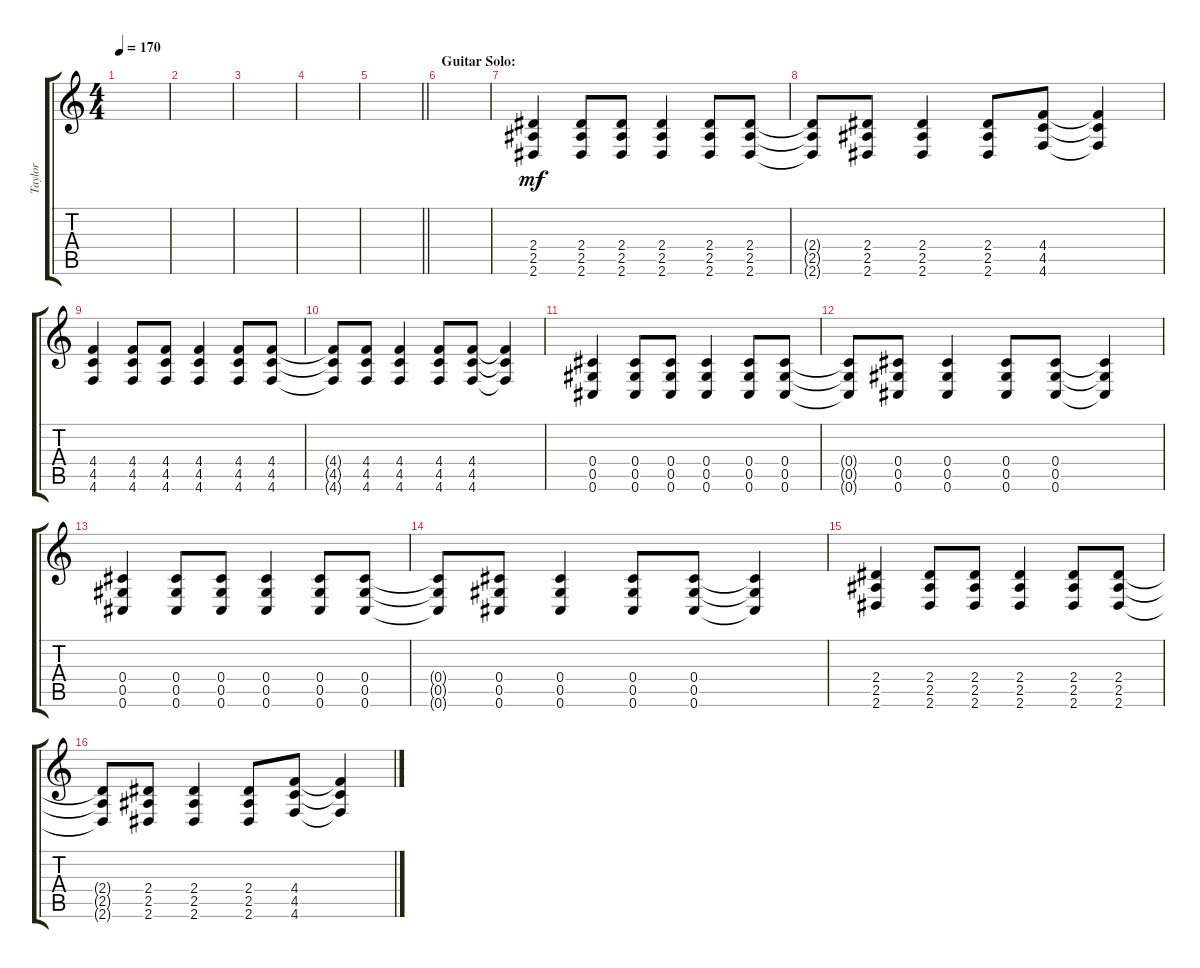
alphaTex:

\track ("Taylor" "Taylor") {instrument distortionguitar}
\staff {score tabs}
\tuning (Eb4 Bb3 Gb3 Db3 Ab2 Db2) {hide}
\ts (4 4)
\tempo 170
\clef g2
\ks c
|
|
|
|
\barLineRight lightlight
|
\section ("" "Guitar Solo:")
|
(2.4 2.5 2.6).4{dy mf volume 15} (2.4 2.5 2.6).8 (2.4 2.5 2.6).8 (2.4 2.5 2.6).4 (2.4 2.5 2.6).8 (2.4 2.5 2.6).8 |
(2.4{t} 2.5{t} 2.6{t}).8 (2.4 2.5 2.6).8 (2.4 2.5 2.6).4 (2.4 2.5 2.6).8 (4.4 4.5 4.6).8 (4.4{t} 4.5{t} 4.6{t}).4 |
(4.4 4.5 4.6).4 (4.4 4.5 4.6).8 (4.4 4.5 4.6).8 (4.4 4.5 4.6).4 (4.4 4.5 4.6).8 (4.4 4.5 4.6).8 |
(4.4{t} 4.5{t} 4.6{t}).8 (4.4 4.5 4.6).8 (4.4 4.5 4.6).4 (4.4 4.5 4.6).8 (4.4 4.5 4.6).8 (4.4{t} 4.5{t} 4.6{t}).4 |
(0.4 0.5 0.6).4 (0.4 0.5 0.6).8 (0.4 0.5 0.6).8 (0.4 0.5 0.6).4 (0.4 0.5 0.6).8 (0.4 0.5 0.6).8 |
(0.4{t} 0.5{t} 0.6{t}).8 (0.4 0.5 0.6).8 (0.4 0.5 0.6).4 (0.4 0.5 0.6).8 (0.4 0.5 0.6).8 (0.4{t} 0.5{t} 0.6{t}).4 |
(0.4 0.5 0.6).4 (0.4 0.5 0.6).8 (0.4 0.5 0.6).8 (0.4 0.5 0.6).4 (0.4 0.5 0.6).8 (0.4 0.5 0.6).8 |
(0.4{t} 0.5{t} 0.6{t}).8 (0.4 0.5 0.6).8 (0.4 0.5 0.6).4 (0.4 0.5 0.6).8 (0.4 0.5 0.6).8 (0.4{t} 0.5{t} 0.6{t}).4 |
(2.4 2.5 2.6).4{volume 15} (2.4 2.5 2.6).8 (2.4 2.5 2.6).8 (2.4 2.5 2.6).4 (2.4 2.5 2.6).8 (2.4 2.5 2.6).8 |
(2.4{t} 2.5{t} 2.6{t}).8 (2.4 2.5 2.6).8 (2.4 2.5 2.6).4 (2.4 2.5 2.6).8 (4.4 4.5 4.6).8 (4.4{t} 4.5{t} 4.6{t}).4
